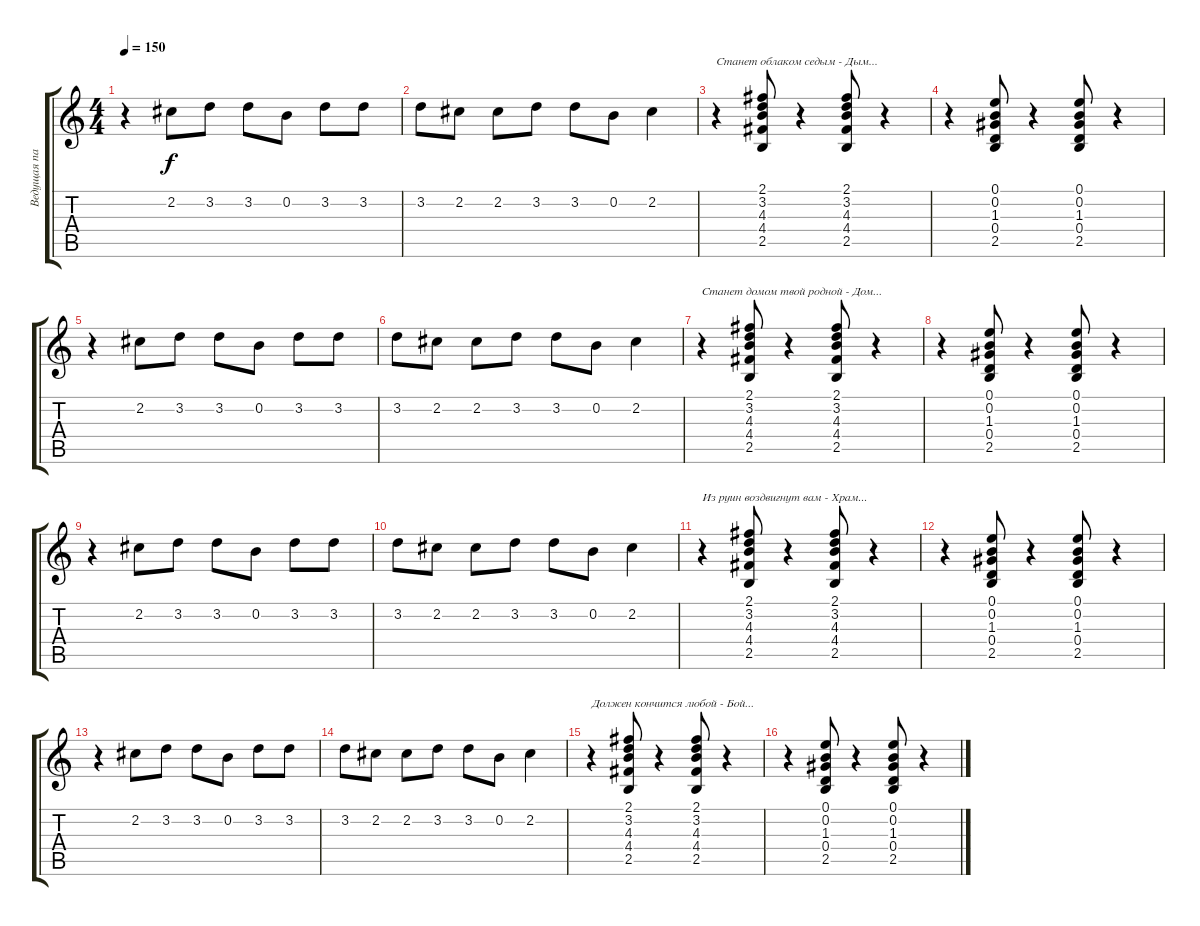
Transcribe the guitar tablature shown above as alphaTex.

\track ("Ведущая партия" "Ведущая па") {instrument overdrivenguitar}
\staff {score tabs}
\tuning (E4 B3 G3 D3 A2 E2) {hide}
\ts (4 4)
\tempo 150
\clef g2
\ks c
r.4{dy f} 2.2.8 3.2.8 3.2.8 0.2.8 3.2.8 3.2.8 |
3.2.8 2.2.8 2.2.8 3.2.8 3.2.8 0.2.8 2.2.4 |
r.4{txt "Станет облаком седым - Дым..." volume 10 instrument overdrivenguitar} (2.1 3.2 4.3 4.4 2.5).8 r.4 (2.1 3.2 4.3 4.4 2.5).8 r.4 |
r.4 (0.1 0.2 1.3 0.4 2.5).8 r.4 (0.1 0.2 1.3 0.4 2.5).8 r.4 |
r.4 2.2.8 3.2.8 3.2.8 0.2.8 3.2.8 3.2.8 |
3.2.8 2.2.8 2.2.8 3.2.8 3.2.8 0.2.8 2.2.4 |
r.4{txt "Станет домом твой родной - Дом..." volume 10 instrument overdrivenguitar} (2.1 3.2 4.3 4.4 2.5).8 r.4 (2.1 3.2 4.3 4.4 2.5).8 r.4 |
r.4 (0.1 0.2 1.3 0.4 2.5).8 r.4 (0.1 0.2 1.3 0.4 2.5).8 r.4 |
r.4 2.2.8 3.2.8 3.2.8 0.2.8 3.2.8 3.2.8 |
3.2.8 2.2.8 2.2.8 3.2.8 3.2.8 0.2.8 2.2.4 |
r.4{txt "Из руин воздвигнут вам - Храм..." volume 10 instrument overdrivenguitar} (2.1 3.2 4.3 4.4 2.5).8 r.4 (2.1 3.2 4.3 4.4 2.5).8 r.4 |
r.4 (0.1 0.2 1.3 0.4 2.5).8 r.4 (0.1 0.2 1.3 0.4 2.5).8 r.4 |
r.4 2.2.8 3.2.8 3.2.8 0.2.8 3.2.8 3.2.8 |
3.2.8 2.2.8 2.2.8 3.2.8 3.2.8 0.2.8 2.2.4 |
r.4{txt "Должен кончится любой - Бой..." volume 10 instrument overdrivenguitar} (2.1 3.2 4.3 4.4 2.5).8 r.4 (2.1 3.2 4.3 4.4 2.5).8 r.4 |
r.4 (0.1 0.2 1.3 0.4 2.5).8 r.4 (0.1 0.2 1.3 0.4 2.5).8 r.4
